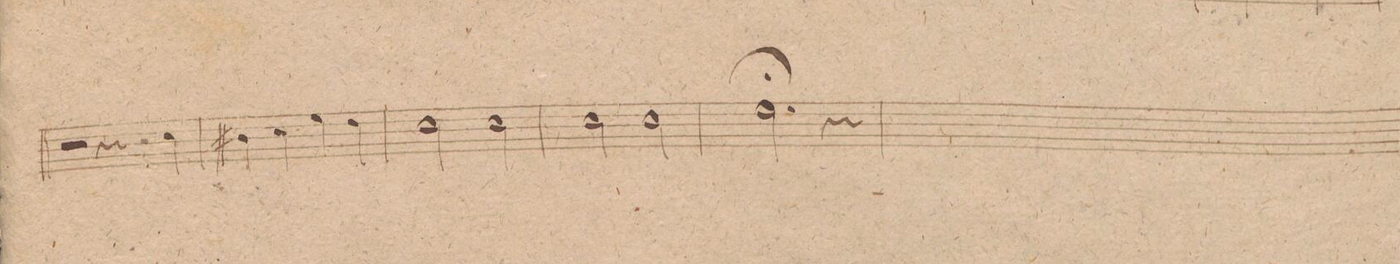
**kern	**dynam
*I"Fagotto. 2do	*
*clefF4	*
*k[f#c#g#]	*
*met(c|)	*
*M2/2	*
2r	.
4r	.
4E\	.
=279	=279
4D#X\	.
4E\	.
4G#\	.
4F#\	.
=280	=280
2E\	.
2E\	.
=281	=281
2E\	.
2E\	.
=282	=282
2.G#;\	.
4r	.
=283	=283
*-	*-
